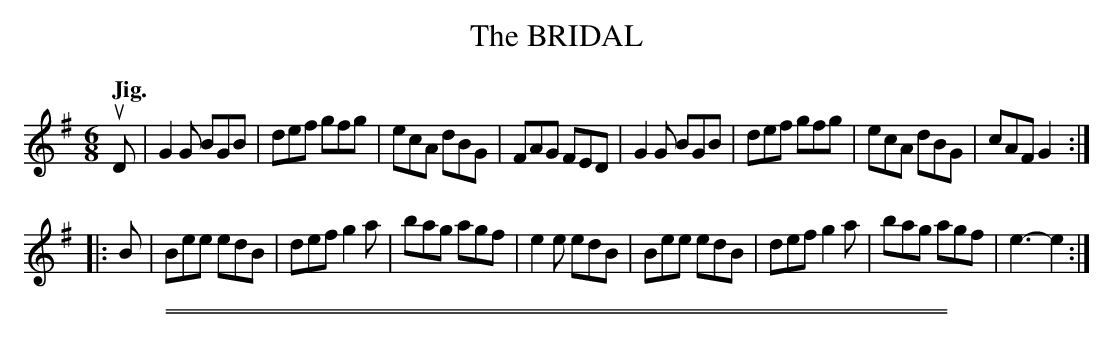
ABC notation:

X:1
T: The BRIDAL
Q: "Jig."
M: 6/8
L: 1/8
K: G	% and Em
uD |\
G2G BGB | def gfg | ecA dBG | FAG FED |\
G2G BGB | def gfg | ecA dBG | cAF G2 :|
|: B |\
Bee edB | def g2a | bag agf | e2e edB |\
Bee edB | def g2a | bag agf | e3- e2 :|
